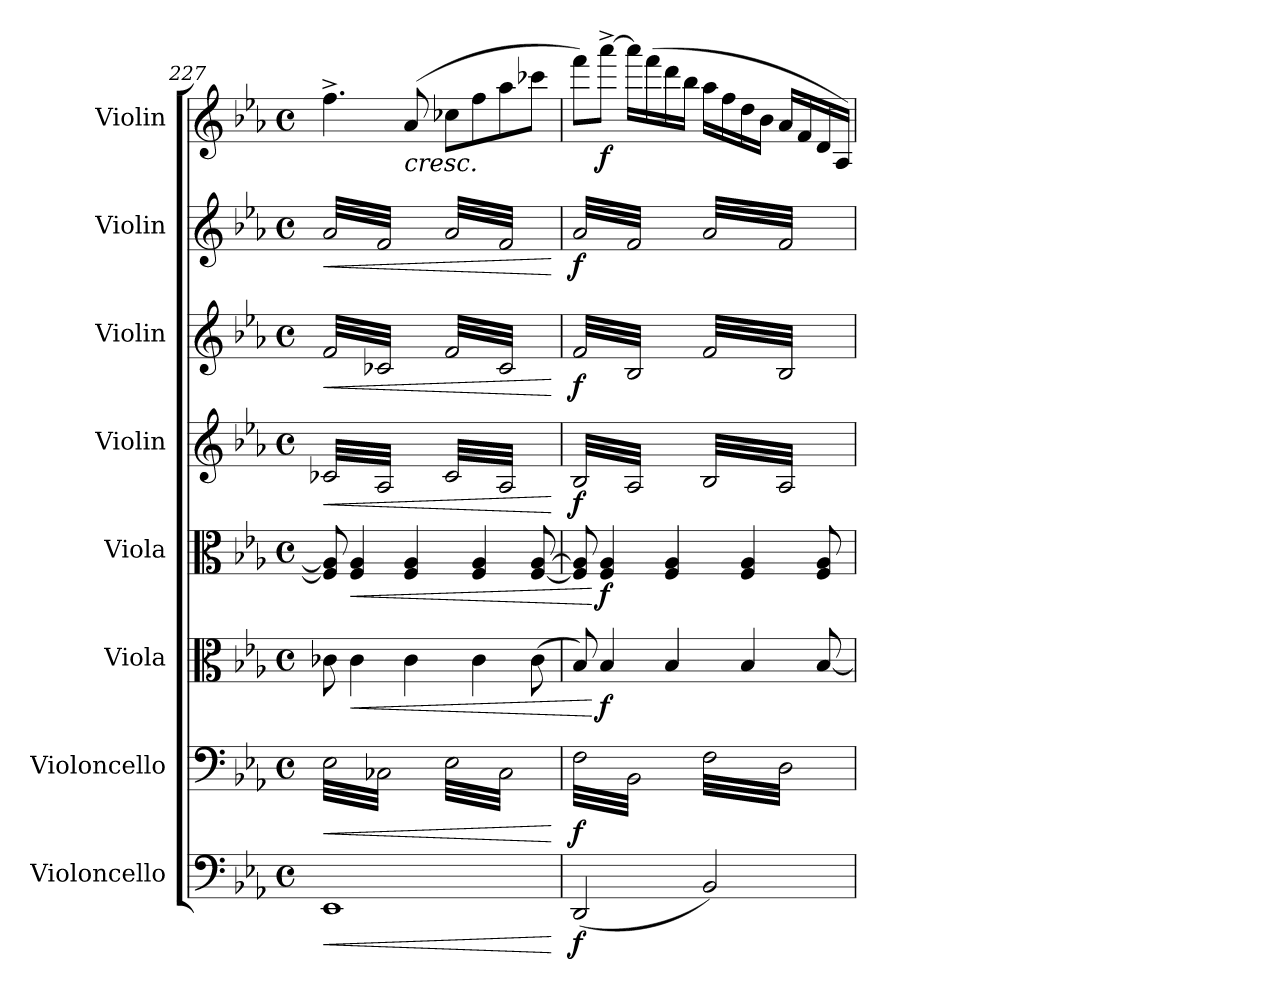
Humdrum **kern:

**kern	**dynam	**kern	**dynam	**kern	**dynam	**kern	**dynam	**kern	**dynam	**kern	**dynam	**kern	**dynam	**kern	**dynam
*part8	*part8	*part7	*part7	*part6	*part6	*part5	*part5	*part4	*part4	*part3	*part3	*part2	*part2	*part1	*part1
*staff8	*staff8	*staff7	*staff7	*staff6	*staff6	*staff5	*staff5	*staff4	*staff4	*staff3	*staff3	*staff2	*staff2	*staff1	*staff1
*I"Violoncello	*	*I"Violoncello	*	*I"Viola	*	*I"Viola	*	*I"Violin	*	*I"Violin	*	*I"Violin	*	*I"Violin	*
*I'Vc.	*	*I'Vc.	*	*I'Vla.	*	*I'Vla.	*	*I'Vln.	*	*I'Vln.	*	*I'Vln.	*	*I'Vln.	*
*clefF4	*	*clefF4	*	*clefC3	*	*clefC3	*	*clefG2	*	*clefG2	*	*clefG2	*	*clefG2	*
*k[b-e-a-]	*	*k[b-e-a-]	*	*k[b-e-a-]	*	*k[b-e-a-]	*	*k[b-e-a-]	*	*k[b-e-a-]	*	*k[b-e-a-]	*	*k[b-e-a-]	*
*M4/4	*	*M4/4	*	*M4/4	*	*M4/4	*	*M4/4	*	*M4/4	*	*M4/4	*	*M4/4	*
*met(c)	*	*met(c)	*	*met(c)	*	*met(c)	*	*met(c)	*	*met(c)	*	*met(c)	*	*met(c)	*
=227	=227	=227	=227	=227	=227	=227	=227	=227	=227	=227	=227	=227	=227	=227	=227
!	!LO:HP:b	!	!LO:HP:b	!	!	!	!	!	!LO:HP:b	!	!LO:HP:b	!	!LO:HP:b	!	!
*	*	*tremolo	*	*	*	*	*	*	*	*	*	*	*	*	*
*	*	*	*	*	*	*	*	*tremolo	*	*	*	*	*	*	*
*	*	*	*	*	*	*	*	*	*	*tremolo	*	*	*	*	*
*	*	*	*	*	*	*	*	*	*	*	*	*tremolo	*	*	*
1EE-	<	(>32E-\LLL	<	8c-X\	.	8F/] 8A-/]	.	(<32c-X/LLL	<	(<32f/LLL	<	(<32a-/LLL	<	4.ff^\	.
.	.	32C-X/	.	.	.	.	.	32A-/	.	32c-X/	.	32f/	.	.	.
.	.	32E-\	.	.	.	.	.	32c-X/	.	32f/	.	32a-/	.	.	.
.	.	32C-X/	.	.	.	.	.	32A-/	.	32c-X/	.	32f/	.	.	.
!	!	!	!	!	!LO:HP:b	!	!LO:HP:b	!	!	!	!	!	!	!	!
.	.	32E-\	.	4c-\	<	4F/ 4A-/	<	32c-X/	.	32f/	.	32a-/	.	.	.
.	.	32C-X/	.	.	.	.	.	32A-/	.	32c-X/	.	32f/	.	.	.
.	.	32E-\	.	.	.	.	.	32c-X/	.	32f/	.	32a-/	.	.	.
.	.	32C-X/	.	.	.	.	.	32A-/	.	32c-X/	.	32f/	.	.	.
.	.	32E-\	.	.	.	.	.	32c-X/	.	32f/	.	32a-/	.	.	.
.	.	32C-X/	.	.	.	.	.	32A-/	.	32c-X/	.	32f/	.	.	.
.	.	32E-\	.	.	.	.	.	32c-X/	.	32f/	.	32a-/	.	.	.
.	.	32C-X/	.	.	.	.	.	32A-/	.	32c-X/	.	32f/	.	.	.
!	!	!	!	!	!	!	!	!	!	!	!	!	!	!LO:TX:b:i:t=cresc.	!
.	.	32E-\	.	4c-\	.	4F/ 4A-/	.	32c-X/	.	32f/	.	32a-/	.	(>8a-/	.
.	.	32C-X/	.	.	.	.	.	32A-/	.	32c-X/	.	32f/	.	.	.
.	.	32E-\	.	.	.	.	.	32c-X/	.	32f/	.	32a-/	.	.	.
.	.	32C-X/JJJ	.	.	.	.	.	32A-/JJJ	.	32c-X/JJJ	.	32f/JJJ	.	.	.
.	.	32E-\LLL	.	.	.	.	.	32c-/LLL	.	32f/LLL	.	32a-/LLL	.	8cc-X\L	.
.	.	32C-/)	.	.	.	.	.	32A-/)	.	32c-/)	.	32f/)	.	.	.
.	.	32E-\	.	.	.	.	.	32c-/	.	32f/	.	32a-/	.	.	.
.	.	32C-/)	.	.	.	.	.	32A-/)	.	32c-/)	.	32f/)	.	.	.
.	.	32E-\	.	4c-\	.	4F/ 4A-/	.	32c-/	.	32f/	.	32a-/	.	8ff\	.
.	.	32C-/)	.	.	.	.	.	32A-/)	.	32c-/)	.	32f/)	.	.	.
.	.	32E-\	.	.	.	.	.	32c-/	.	32f/	.	32a-/	.	.	.
.	.	32C-/)	.	.	.	.	.	32A-/)	.	32c-/)	.	32f/)	.	.	.
.	.	32E-\	.	.	.	.	.	32c-/	.	32f/	.	32a-/	.	8aa-\	.
.	.	32C-/)	.	.	.	.	.	32A-/)	.	32c-/)	.	32f/)	.	.	.
.	.	32E-\	.	.	.	.	.	32c-/	.	32f/	.	32a-/	.	.	.
.	.	32C-/)	.	.	.	.	.	32A-/)	.	32c-/)	.	32f/)	.	.	.
.	.	32E-\	.	(>8c-\	.	[8F/ [8A-/	.	32c-/	.	32f/	.	32a-/	.	8ccc-X\J	.
.	.	32C-/)	.	.	.	.	.	32A-/)	.	32c-/)	.	32f/)	.	.	.
.	.	32E-\	.	.	.	.	.	32c-/	.	32f/	.	32a-/	.	.	.
.	.	32C-/)JJJ	.	.	.	.	.	32A-/)JJJ	.	32c-/)JJJ	.	32f/)JJJ	.	.	.
.	[	.	[	.	.	.	.	.	[	.	[	.	[	.	.
!!LO:LB:g=z
=228	=228	=228	=228	=228	=228	=228	=228	=228	=228	=228	=228	=228	=228	=228	=228
!	!LO:DY:b	!	!LO:DY:b	!	!	!	!	!	!LO:DY:b	!	!LO:DY:b	!	!LO:DY:b	!	!
(<2DD/	f	(>32F\LLL	f	8B-/)	.	8F/] 8A-/]	.	(<32B-/LLL	f	(<32f/LLL	f	(<32a-/LLL	f	8fff\L)	.
.	.	32BB-/	.	.	.	.	.	32A-/	.	32B-/	.	32f/	.	.	.
.	.	32F\	.	.	.	.	.	32B-/	.	32f/	.	32a-/	.	.	.
.	.	32BB-/	.	.	.	.	.	32A-/	.	32B-/	.	32f/	.	.	.
!	!	!	!	!	!LO:DY:n=1:b	!	!LO:DY:n=1:b	!	!	!	!	!	!	!	!LO:DY:b
.	.	32F\	.	4B-/	[ f	4F/ 4A-/	[ f	32B-/	.	32f/	.	32a-/	.	[8aaa-^\J	f
.	.	32BB-/	.	.	.	.	.	32A-/	.	32B-/	.	32f/	.	.	.
.	.	32F\	.	.	.	.	.	32B-/	.	32f/	.	32a-/	.	.	.
.	.	32BB-/	.	.	.	.	.	32A-/	.	32B-/	.	32f/	.	.	.
.	.	32F\	.	.	.	.	.	32B-/	.	32f/	.	32a-/	.	16aaa-\LL]	.
.	.	32BB-/	.	.	.	.	.	32A-/	.	32B-/	.	32f/	.	.	.
.	.	32F\	.	.	.	.	.	32B-/	.	32f/	.	32a-/	.	(>16fff\	.
.	.	32BB-/	.	.	.	.	.	32A-/	.	32B-/	.	32f/	.	.	.
.	.	32F\	.	4B-/	.	4F/ 4A-/	.	32B-/	.	32f/	.	32a-/	.	16ddd\	.
.	.	32BB-/	.	.	.	.	.	32A-/	.	32B-/	.	32f/	.	.	.
.	.	32F\	.	.	.	.	.	32B-/	.	32f/	.	32a-/	.	16bb-\JJ	.
.	.	32BB-/JJJ	.	.	.	.	.	32A-/JJJ	.	32B-/JJJ	.	32f/JJJ	.	.	.
2BB-/)	.	32F\LLL	.	.	.	.	.	32B-/LLL	.	32f/LLL	.	32a-/LLL	.	16aa-\LL	.
.	.	32D\)	.	.	.	.	.	32A-/)	.	32B-/)	.	32f/)	.	.	.
.	.	32F\	.	.	.	.	.	32B-/	.	32f/	.	32a-/	.	16ff\	.
.	.	32D\)	.	.	.	.	.	32A-/)	.	32B-/)	.	32f/)	.	.	.
.	.	32F\	.	4B-/	.	4F/ 4A-/	.	32B-/	.	32f/	.	32a-/	.	16dd\	.
.	.	32D\)	.	.	.	.	.	32A-/)	.	32B-/)	.	32f/)	.	.	.
.	.	32F\	.	.	.	.	.	32B-/	.	32f/	.	32a-/	.	16b-\JJ	.
.	.	32D\)	.	.	.	.	.	32A-/)	.	32B-/)	.	32f/)	.	.	.
.	.	32F\	.	.	.	.	.	32B-/	.	32f/	.	32a-/	.	16a-/LL	.
.	.	32D\)	.	.	.	.	.	32A-/)	.	32B-/)	.	32f/)	.	.	.
.	.	32F\	.	.	.	.	.	32B-/	.	32f/	.	32a-/	.	16f/	.
.	.	32D\)	.	.	.	.	.	32A-/)	.	32B-/)	.	32f/)	.	.	.
.	.	32F\	.	[8B-/	.	8F/ 8A-/	.	32B-/	.	32f/	.	32a-/	.	16d/	.
.	.	32D\)	.	.	.	.	.	32A-/)	.	32B-/)	.	32f/)	.	.	.
.	.	32F\	.	.	.	.	.	32B-/	.	32f/	.	32a-/	.	16A-/JJ)	.
.	.	32D\)JJJ	.	.	.	.	.	32A-/)JJJ	.	32B-/)JJJ	.	32f/)JJJ	.	.	.
*	*	*	*	*	*	*	*	*	*	*	*	*Xtremolo	*	*	*
*	*	*	*	*	*	*	*	*	*	*Xtremolo	*	*	*	*	*
*	*	*	*	*	*	*	*	*Xtremolo	*	*	*	*	*	*	*
*	*	*Xtremolo	*	*	*	*	*	*	*	*	*	*	*	*	*
.	.	.	.	.	.	.	.	.	.	.	.	.	.	.	.
.	.	.	.	.	.	.	.	.	.	.	.	.	.	.	.
.	.	.	.	.	.	.	.	.	.	.	.	.	.	.	.
.	.	.	.	.	.	.	.	.	.	.	.	.	.	.	.
.	.	.	.	.	.	.	.	.	.	.	.	.	.	.	.
.	.	.	.	.	.	.	.	.	.	.	.	.	.	.	.
.	.	.	.	.	.	.	.	.	.	.	.	.	.	.	.
.	.	.	.	.	.	.	.	.	.	.	.	.	.	.	.
=	=	=	=	=	=	=	=	=	=	=	=	=	=	=	=
*-	*-	*-	*-	*-	*-	*-	*-	*-	*-	*-	*-	*-	*-	*-	*-
